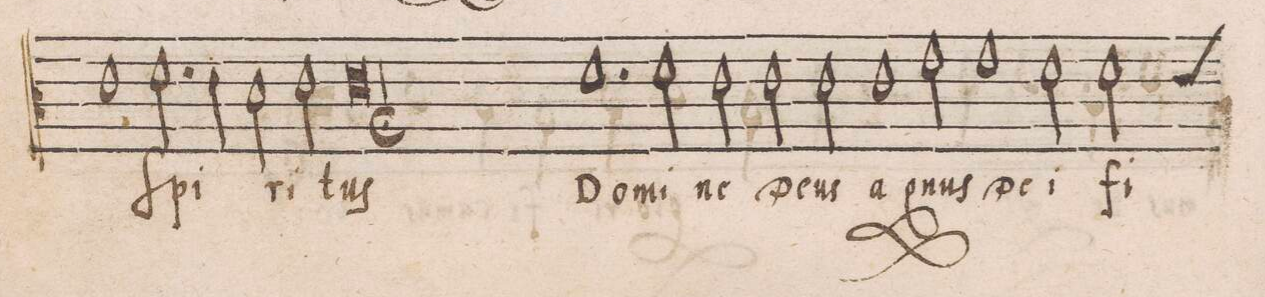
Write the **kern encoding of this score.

**kern	**text
*I"CANTVS	*
*clefC3	*
*k[]	*
*met(c|)	*
*M2/1	*
1e	.
2.f\	Spi-
4e\	.
=39	=39
2d\	-ri-
2e\	.
1e;<	-tus
=40||	=40||
1.f	Do
2f\	mi-
=41	=41
2e\	-ne
2e\	De-
2e\	-us
1e	a-
=42	=42
2g\	-gnus
1g	De-
=43	=43
2f\	-i
2f\	fi-
*custos:e	*
*-	*-
